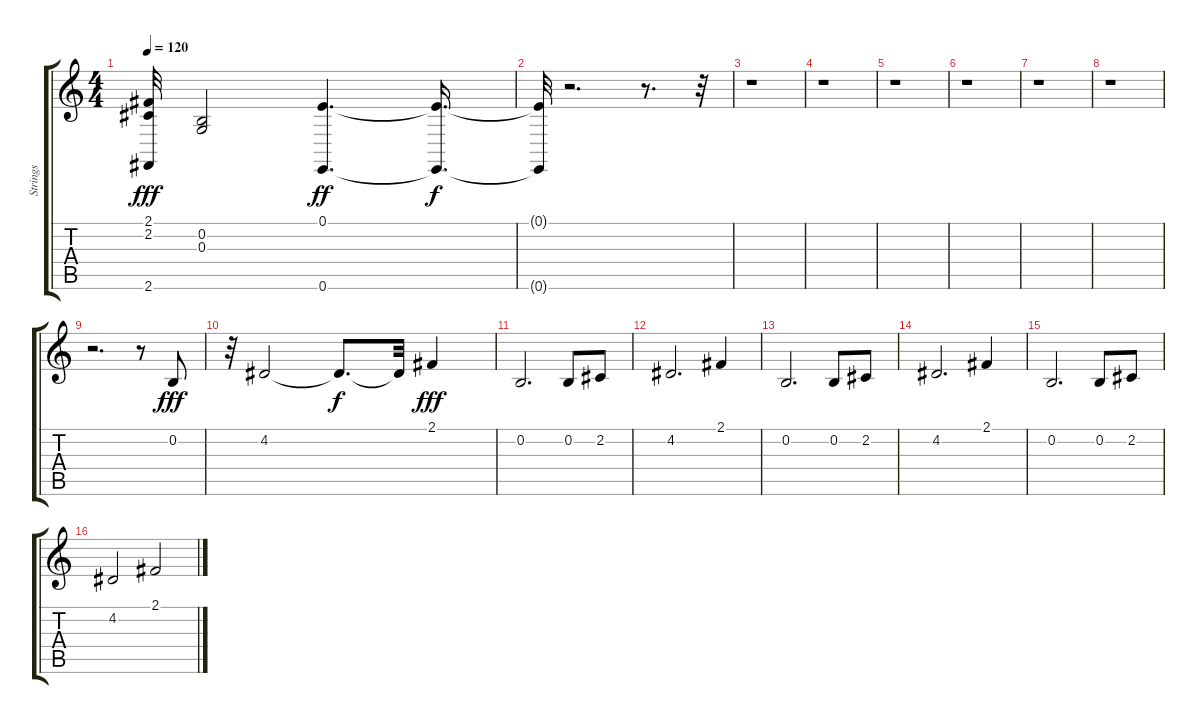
\track ("Strings" "Strings") {instrument tremolostrings}
\staff {score tabs}
\tuning (E4 B3 G3 D3 A2 E2) {hide}
\ts (4 4)
\tempo 120
\clef g2
\ks c
(2.1 2.2 2.6).32{dy fff} (0.2 0.3).2 (0.1 0.6).4{d dy ff} (0.1{t} 0.6{t}).16{d dy f} |
(0.1{t} 0.6{t}).32 r.2{d} r.8{d} r.32 |
r.1 |
r.1 |
r.1 |
r.1 |
r.1 |
r.1 |
r.2{d} r.8 0.2.8{dy fff volume 12 instrument tremolostrings} |
r.32 4.2.2 4.2{t}.8{d dy f} 4.2{t}.32 2.1.4{dy fff} |
0.2.2{d} 0.2.8 2.2.8 |
4.2.2{d} 2.1.4 |
0.2.2{d} 0.2.8 2.2.8 |
4.2.2{d} 2.1.4 |
0.2.2{d} 0.2.8 2.2.8 |
4.2.2 2.1.2
